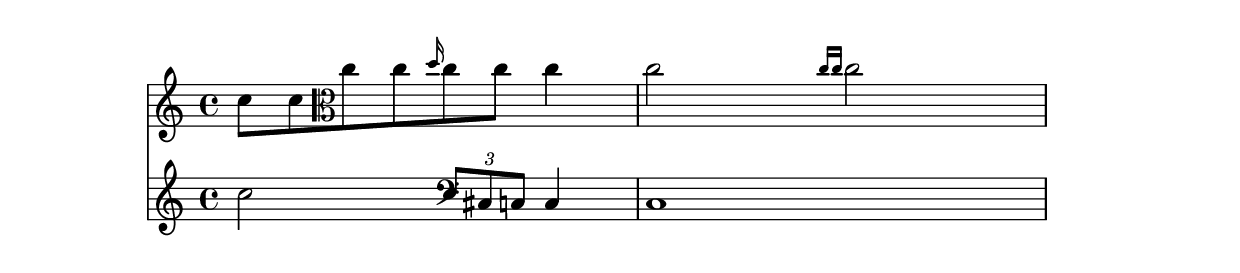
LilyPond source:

%% DO NOT EDIT this file manually; it is automatically
%% generated from LSR http://lsr.dsi.unimi.it
%% Make any changes in LSR itself, or in Documentation/snippets/new/ ,
%% and then run scripts/auxiliar/makelsr.py
%%
%% This file is in the public domain.
\version "2.14.0"

\header {
  lsrtags = "tweaks-and-overrides, spacing"

  texidoc = "
If @code{strict-note-spacing} is set spacing of notes is not influenced
by bars or clefs within a system. Rather, they are placed just before
the note that occurs at the same time. This may cause collisions.

"
  doctitle = "Proportional strict notespacing"
} % begin verbatim

\relative c'' <<
  \override Score.SpacingSpanner #'strict-note-spacing = ##t
  \set Score.proportionalNotationDuration = #(ly:make-moment 1 16)
  \new Staff {
    c8[ c \clef alto c c \grace { d16 } c8 c] c4
    c2 \grace { c16[ c16] } c2
  }
  \new Staff {
    c2 \times 2/3 { c8 \clef bass cis,, c } c4
    c1
  }
>>

